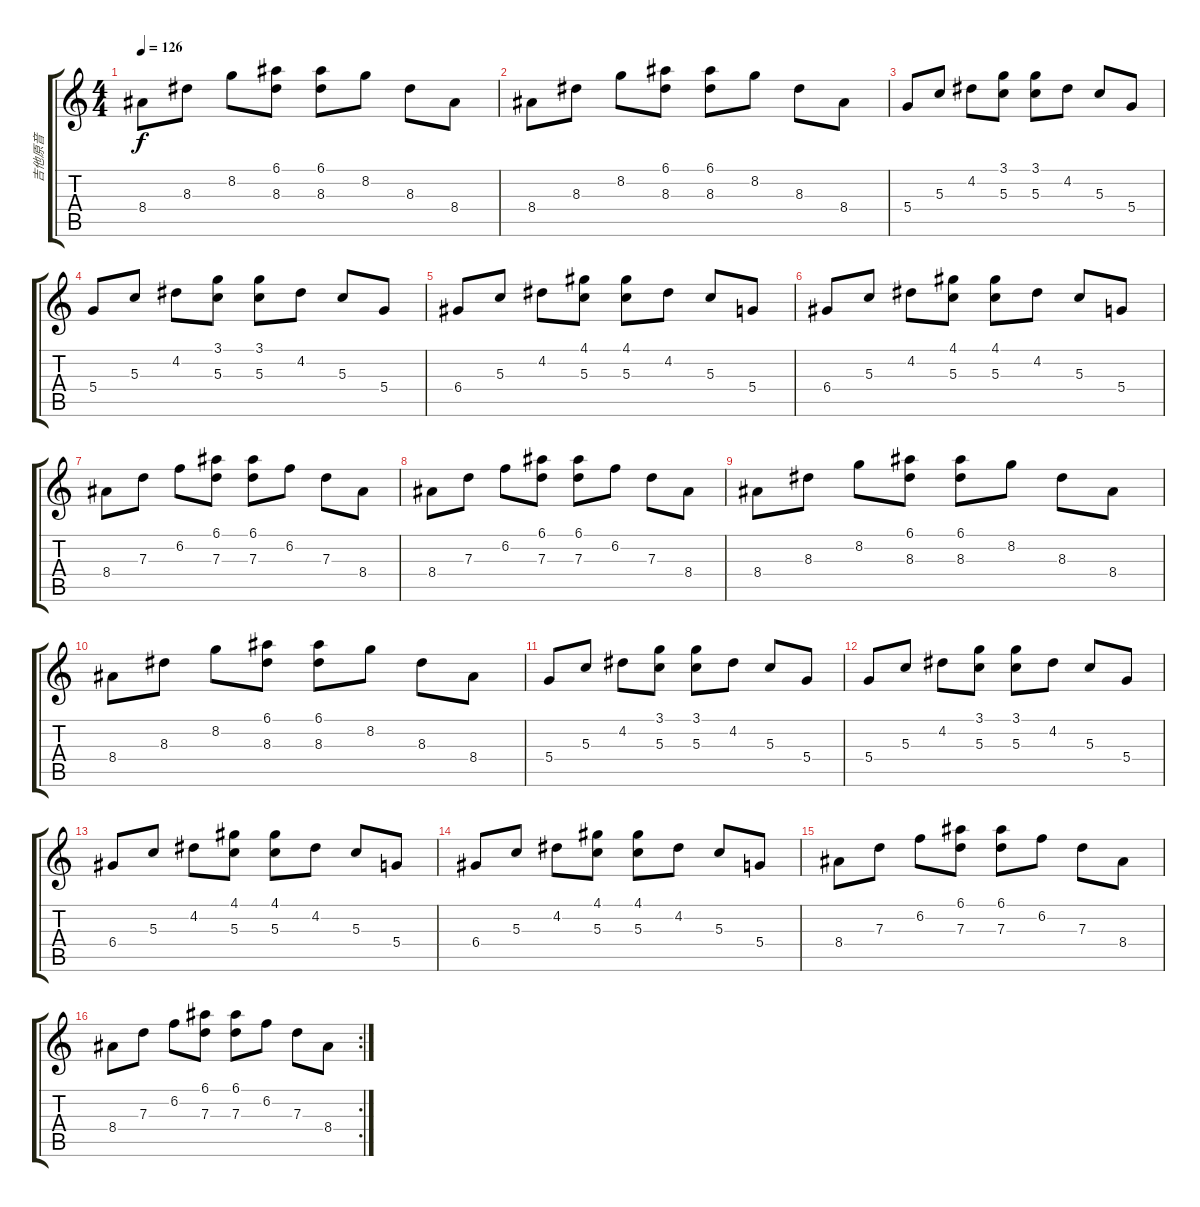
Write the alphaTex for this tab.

\track ("吉他原音" "吉他原音") {instrument electricguitarclean}
\staff {score tabs}
\tuning (E4 B3 G3 D3 A2 E2) {hide}
\ts (4 4)
\tempo 126
\clef g2
\ks c
8.4.8{dy f} 8.3.8 8.2.8 (6.1 8.3).8 (6.1 8.3).8 8.2.8 8.3.8 8.4.8 |
8.4.8 8.3.8 8.2.8 (6.1 8.3).8 (6.1 8.3).8 8.2.8 8.3.8 8.4.8 |
5.4.8 5.3.8 4.2.8 (3.1 5.3).8 (3.1 5.3).8 4.2.8 5.3.8 5.4.8 |
5.4.8 5.3.8 4.2.8 (3.1 5.3).8 (3.1 5.3).8 4.2.8 5.3.8 5.4.8 |
6.4.8 5.3.8 4.2.8 (4.1 5.3).8 (4.1 5.3).8 4.2.8 5.3.8 5.4.8 |
6.4.8 5.3.8 4.2.8 (4.1 5.3).8 (4.1 5.3).8 4.2.8 5.3.8 5.4.8 |
8.4.8 7.3.8 6.2.8 (6.1 7.3).8 (6.1 7.3).8 6.2.8 7.3.8 8.4.8 |
8.4.8 7.3.8 6.2.8 (6.1 7.3).8 (6.1 7.3).8 6.2.8 7.3.8 8.4.8 |
8.4.8 8.3.8 8.2.8 (6.1 8.3).8 (6.1 8.3).8 8.2.8 8.3.8 8.4.8 |
8.4.8 8.3.8 8.2.8 (6.1 8.3).8 (6.1 8.3).8 8.2.8 8.3.8 8.4.8 |
5.4.8 5.3.8 4.2.8 (3.1 5.3).8 (3.1 5.3).8 4.2.8 5.3.8 5.4.8 |
5.4.8 5.3.8 4.2.8 (3.1 5.3).8 (3.1 5.3).8 4.2.8 5.3.8 5.4.8 |
6.4.8 5.3.8 4.2.8 (4.1 5.3).8 (4.1 5.3).8 4.2.8 5.3.8 5.4.8 |
6.4.8 5.3.8 4.2.8 (4.1 5.3).8 (4.1 5.3).8 4.2.8 5.3.8 5.4.8 |
8.4.8 7.3.8 6.2.8 (6.1 7.3).8 (6.1 7.3).8 6.2.8 7.3.8 8.4.8 |
\rc 2
8.4.8 7.3.8 6.2.8 (6.1 7.3).8 (6.1 7.3).8 6.2.8 7.3.8 8.4.8
